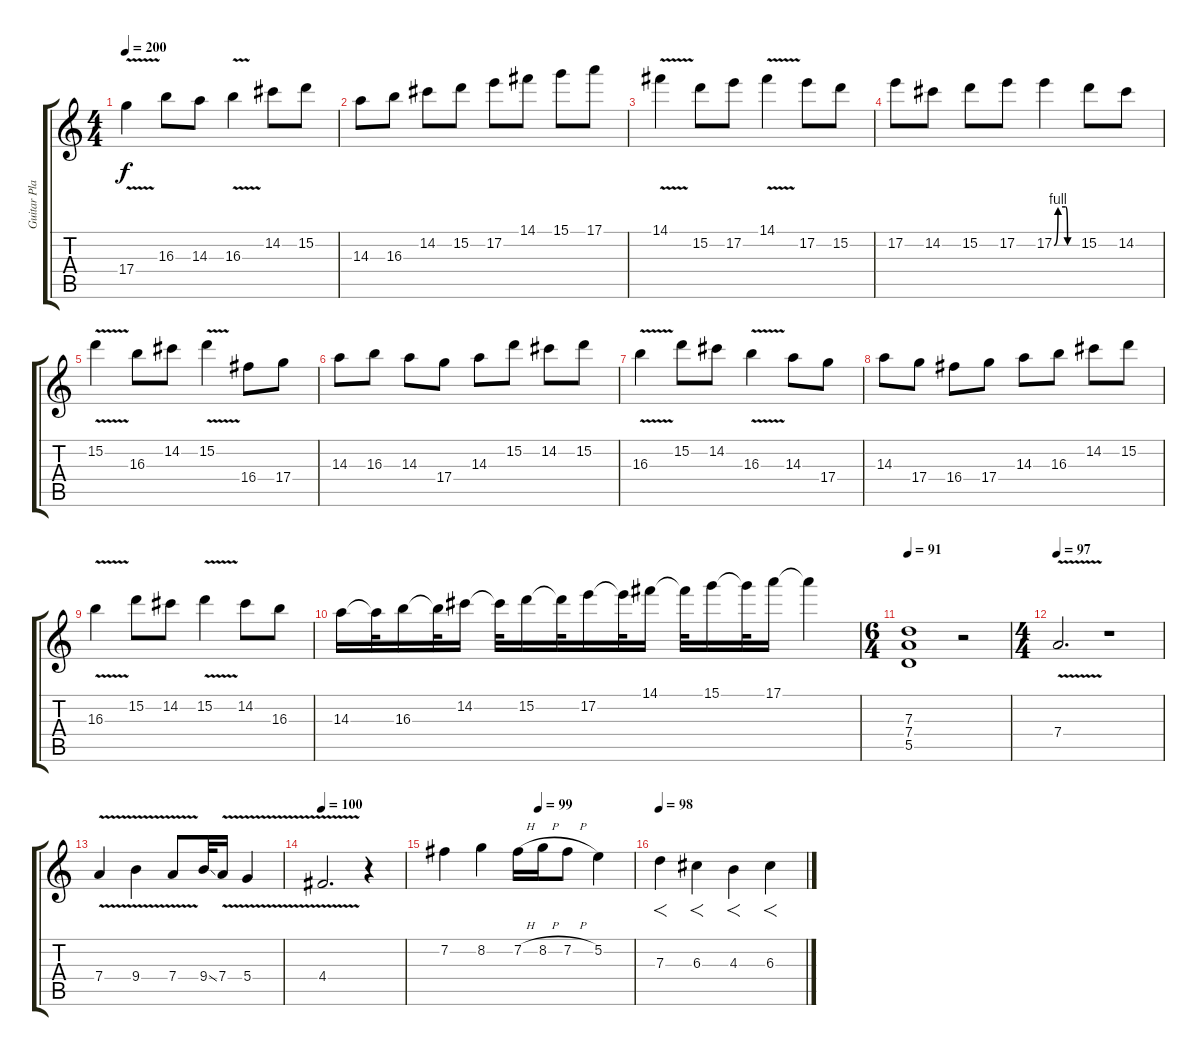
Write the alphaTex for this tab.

\track ("Guitar Player" "Guitar Pla") {instrument distortionguitar}
\staff {score tabs}
\tuning (E4 B3 G3 D3 A2 E2) {hide}
\ts (4 4)
\tempo 200
\clef g2
\ks c
17.4{v}.4{dy f} 16.3.8 14.3.8 16.3{v}.4 14.2.8 15.2.8 |
14.3.8 16.3.8 14.2.8 15.2.8 17.2.8 14.1.8 15.1.8 17.1.8 |
14.1{v}.4 15.2.8 17.2.8 14.1{v}.4 17.2.8 15.2.8 |
17.2.8 14.2.8 15.2.8 17.2.8 17.2{be (custom 0 0 10 4 30 4 35 0 60 0)}.4 15.2.8 14.2.8 |
15.2{v}.4 16.3.8 14.2.8 15.2{v}.4 16.4.8 17.4.8 |
14.3.8 16.3.8 14.3.8 17.4.8 14.3.8 15.2.8 14.2.8 15.2.8 |
16.3{v}.4 15.2.8 14.2.8 16.3{v}.4 14.3.8 17.4.8 |
14.3.8 17.4.8 16.4.8 17.4.8 14.3.8 16.3.8 14.2.8 15.2.8 |
16.3{v}.4 15.2.8 14.2.8 15.2{v}.4 14.2.8 16.3.8 |
14.3.16 14.3{t}.32 16.3.16 16.3{t}.32 14.2.16 14.2{t}.32 15.2.16 15.2{t}.32 17.2.16 17.2{t}.32 14.1.16 14.1{t}.32 15.1.16 15.1{t}.32 17.1.16 17.1{t}.4 |
\ts (6 4)
\tempo 91
(7.3 7.4 5.5).1 r.2 |
\ts (4 4)
\tempo 97
7.4{v}.2{d} r.1 |
7.4{v}.4 9.4{v}.4 7.4{v}.8 9.4{ss}.32 7.4{v}.16 5.4{v}.4 |
\tempo 100
4.4{v}.2{d} r.4 |
\tempo (99 0.5)
7.2.4 8.2.4 7.2{h}.16 8.2{h}.16 7.2{h}.8 5.2.4 |
\tempo 98
7.3.4{f} 6.3.4{f} 4.3.4{f} 6.3.4{f}
